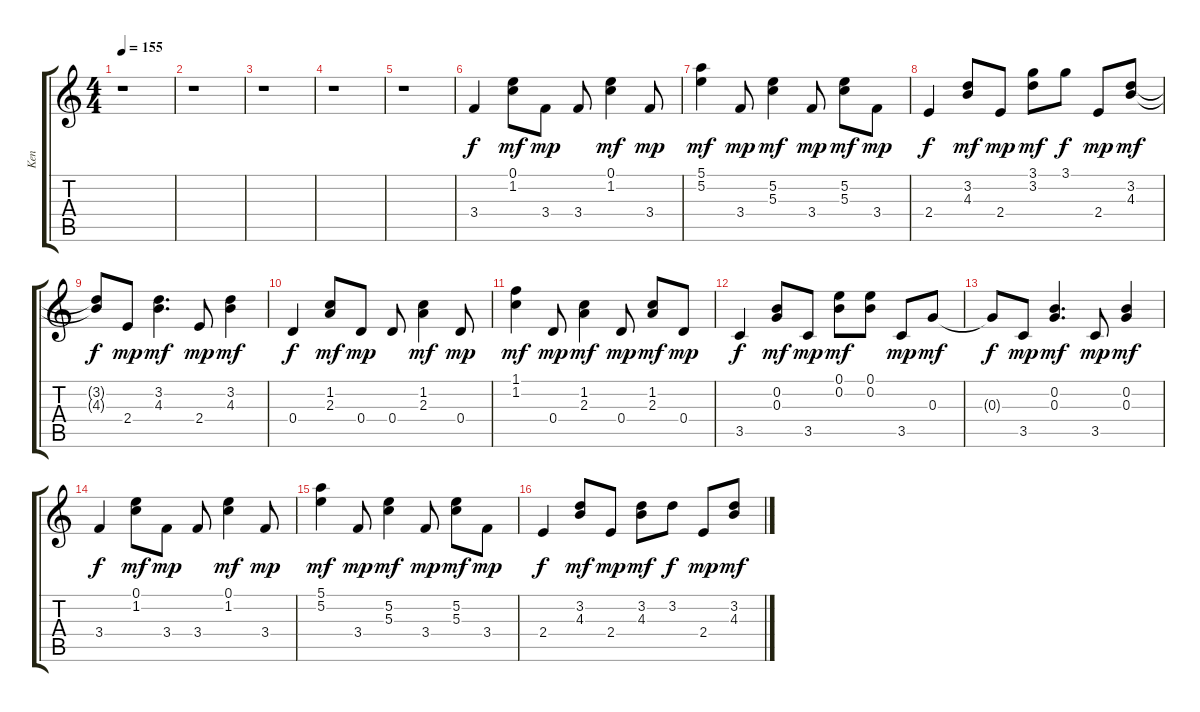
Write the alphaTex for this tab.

\track ("Ken" "Ken") {instrument acousticguitarsteel}
\staff {score tabs}
\tuning (E4 B3 G3 D3 A2 E2) {hide}
\ts (4 4)
\tempo 155
\clef g2
\ks c
r.1{dy f} |
r.1 |
r.1 |
r.1 |
r.1 |
3.4.4{instrument acousticguitarsteel} (0.1 1.2).8{dy mf} 3.4.8{dy mp} 3.4.8 (0.1 1.2).4{dy mf} 3.4.8{dy mp} |
(5.1 5.2).4{dy mf} 3.4.8{dy mp} (5.2 5.3).4{dy mf} 3.4.8{dy mp} (5.2 5.3).8{dy mf} 3.4.8{dy mp} |
2.4.4{dy f} (3.2 4.3).8{dy mf} 2.4.8{dy mp} (3.1 3.2).8{dy mf} 3.1.8{dy f} 2.4.8{dy mp} (3.2 4.3).8{dy mf} |
(3.2{t} 4.3{t}).8{dy f} 2.4.8{dy mp} (3.2 4.3).4{d dy mf} 2.4.8{dy mp} (3.2 4.3).4{dy mf} |
0.4.4{dy f} (1.2 2.3).8{dy mf} 0.4.8{dy mp} 0.4.8 (1.2 2.3).4{dy mf} 0.4.8{dy mp} |
(1.1 1.2).4{dy mf} 0.4.8{dy mp} (1.2 2.3).4{dy mf} 0.4.8{dy mp} (1.2 2.3).8{dy mf} 0.4.8{dy mp} |
3.5.4{dy f} (0.2 0.3).8{dy mf} 3.5.8{dy mp} (0.1 0.2).8{dy mf} (0.1 0.2).8 3.5.8{dy mp} 0.3.8{dy mf} |
0.3{t}.8{dy f} 3.5.8{dy mp} (0.2 0.3).4{d dy mf} 3.5.8{dy mp} (0.2 0.3).4{dy mf} |
3.4.4{dy f} (0.1 1.2).8{dy mf} 3.4.8{dy mp} 3.4.8 (0.1 1.2).4{dy mf} 3.4.8{dy mp} |
(5.1 5.2).4{dy mf} 3.4.8{dy mp} (5.2 5.3).4{dy mf} 3.4.8{dy mp} (5.2 5.3).8{dy mf} 3.4.8{dy mp} |
2.4.4{dy f} (3.2 4.3).8{dy mf} 2.4.8{dy mp} (3.2 4.3).8{dy mf} 3.2.8{dy f} 2.4.8{dy mp} (3.2 4.3).8{dy mf}
